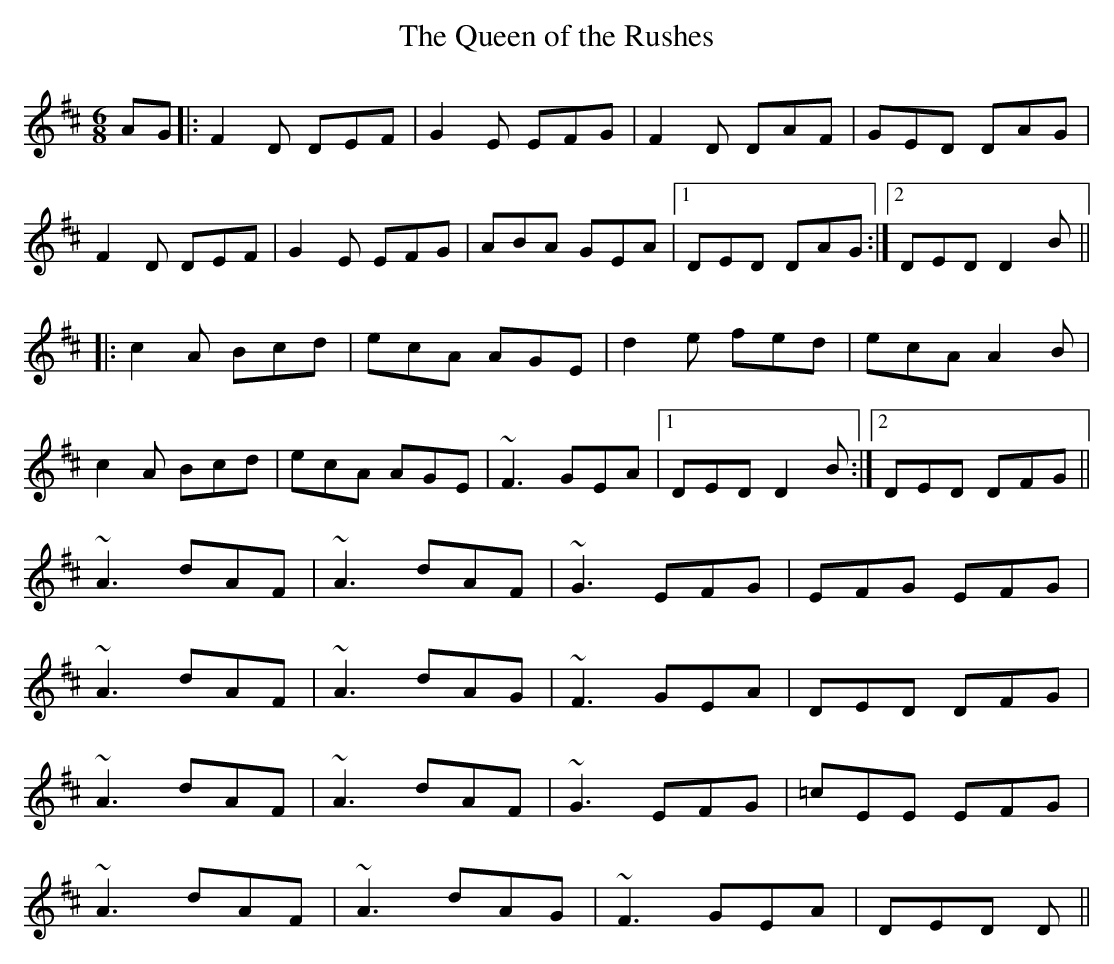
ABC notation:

X:1
T:Queen of the Rushes, The
M:6/8
L:1/8
K:D
AG|:F2D DEF|G2E EFG|F2D DAF|GED DAG|!
F2D DEF|G2E EFG|ABA GEA|1 DED DAG:|2 DED D2B||!
|:c2A Bcd|ecA AGE|d2e fed|ecA A2B|!
c2A Bcd|ecA AGE|~F3 GEA|1 DED D2B:|2 DED DFG||!
~A3 dAF|~A3 dAF|~G3 EFG|EFG EFG|!
~A3 dAF|~A3 dAG|~F3 GEA|DED DFG|!
~A3 dAF|~A3 dAF|~G3 EFG|=cEE EFG|!
~A3 dAF|~A3 dAG|~F3 GEA|DED D||!
